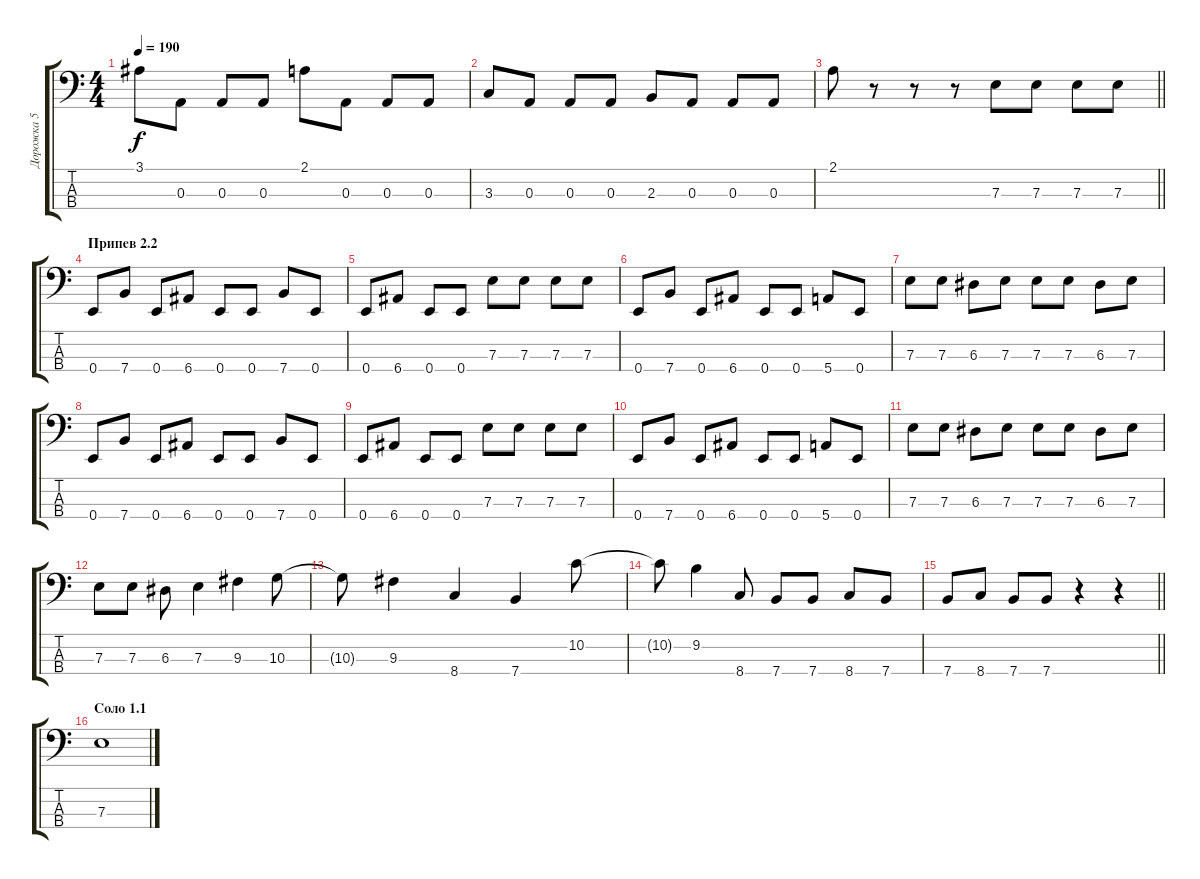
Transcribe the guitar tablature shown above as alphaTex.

\track ("Дорожка 5" "Дорожка 5") {instrument electricbasspick}
\staff {score tabs}
\tuning (G2 D2 A1 E1) {hide}
\ts (4 4)
\tempo 190
\clef f4
\ks c
3.1.8{dy f} 0.3.8 0.3.8 0.3.8 2.1.8 0.3.8 0.3.8 0.3.8 |
3.3.8 0.3.8 0.3.8 0.3.8 2.3.8 0.3.8 0.3.8 0.3.8 |
\barLineRight lightlight
2.1.8 r.8 r.8 r.8 7.3.8 7.3.8 7.3.8 7.3.8 |
\section ("" "Припев 2.2")
0.4.8 7.4.8 0.4.8 6.4.8 0.4.8 0.4.8 7.4.8 0.4.8 |
0.4.8 6.4.8 0.4.8 0.4.8 7.3.8 7.3.8 7.3.8 7.3.8 |
0.4.8 7.4.8 0.4.8 6.4.8 0.4.8 0.4.8 5.4.8 0.4.8 |
7.3.8 7.3.8 6.3.8 7.3.8 7.3.8 7.3.8 6.3.8 7.3.8 |
0.4.8 7.4.8 0.4.8 6.4.8 0.4.8 0.4.8 7.4.8 0.4.8 |
0.4.8 6.4.8 0.4.8 0.4.8 7.3.8 7.3.8 7.3.8 7.3.8 |
0.4.8 7.4.8 0.4.8 6.4.8 0.4.8 0.4.8 5.4.8 0.4.8 |
7.3.8 7.3.8 6.3.8 7.3.8 7.3.8 7.3.8 6.3.8 7.3.8 |
7.3.8 7.3.8 6.3.8 7.3.4 9.3.4 10.3.8 |
10.3{t}.8 9.3.4 8.4.4 7.4.4 10.2.8 |
10.2{t}.8 9.2.4 8.4.8 7.4.8 7.4.8 8.4.8 7.4.8 |
\barLineRight lightlight
7.4.8 8.4.8 7.4.8 7.4.8 r.4 r.4 |
\section ("" "Соло 1.1")
7.3.1
